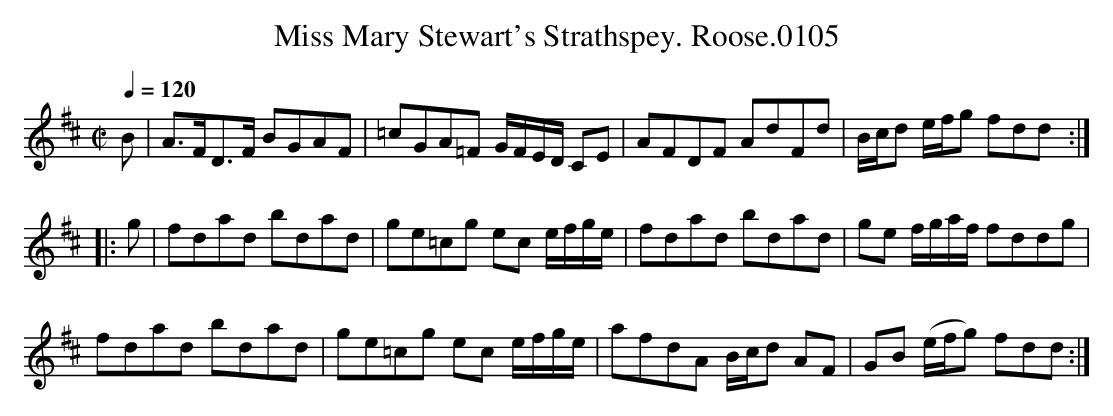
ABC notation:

X:1
T:Miss Mary Stewart's Strathspey. Roose.0105
Q:1/4=120
M:C|
L:1/8
K:D
B|A>FD>F BGAF|=cGA=F G/F/E/D/ CE|AFDF AdFd|B/c/d e/f/g fdd:|
|:g|fdad bdad|ge=cg ec e/f/g/e/|fdad bdad|ge f/g/a/f/ fddg|
fdad bdad|ge=cg ec e/f/g/e/|afdA B/c/d AF|GB (e/f/g) fdd:|
